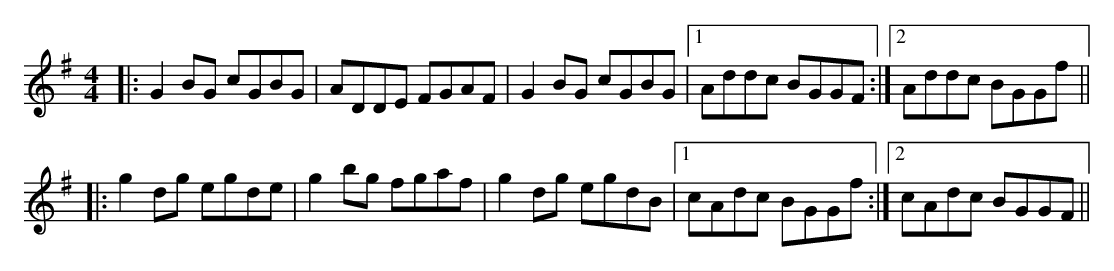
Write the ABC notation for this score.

X:1
M:4/4
K:G
|:G2BG cGBG|ADDE FGAF|G2BG cGBG|1 Addc BGGF:|2 Addc BGGf||
|:g2dg egde|g2bg fgaf|g2dg egdB|1 cAdc BGGf:|2 cAdc BGGF||
